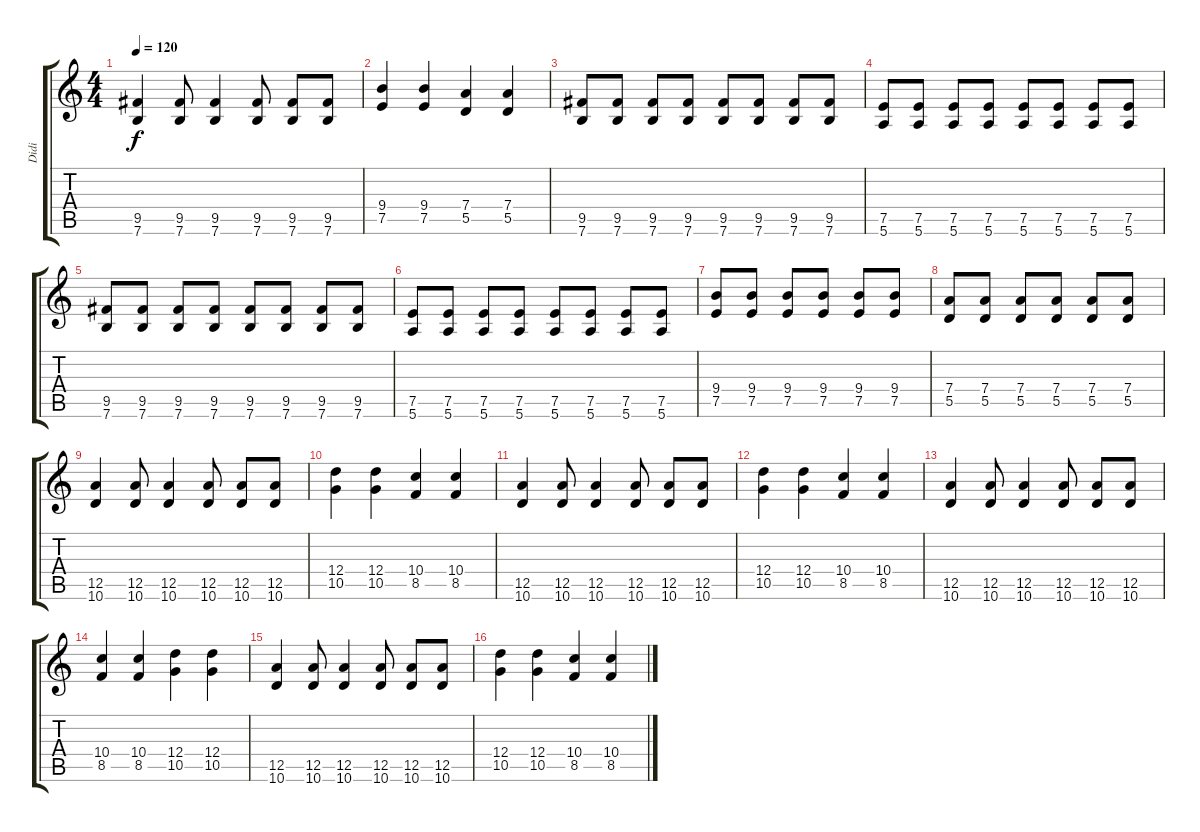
\track ("Didi" "Didi") {instrument distortionguitar}
\staff {score tabs}
\tuning (E4 B3 G3 D3 A2 E2) {hide}
\ts (4 4)
\tempo 120
\clef g2
\ks c
(9.5 7.6).4{dy f} (9.5 7.6).8 (9.5 7.6).4 (9.5 7.6).8 (9.5 7.6).8 (9.5 7.6).8 |
(9.4 7.5).4 (9.4 7.5).4 (7.4 5.5).4 (7.4 5.5).4 |
(9.5 7.6).8 (9.5 7.6).8 (9.5 7.6).8 (9.5 7.6).8 (9.5 7.6).8 (9.5 7.6).8 (9.5 7.6).8 (9.5 7.6).8 |
(7.5 5.6).8 (7.5 5.6).8 (7.5 5.6).8 (7.5 5.6).8 (7.5 5.6).8 (7.5 5.6).8 (7.5 5.6).8 (7.5 5.6).8 |
(9.5 7.6).8 (9.5 7.6).8 (9.5 7.6).8 (9.5 7.6).8 (9.5 7.6).8 (9.5 7.6).8 (9.5 7.6).8 (9.5 7.6).8 |
(7.5 5.6).8 (7.5 5.6).8 (7.5 5.6).8 (7.5 5.6).8 (7.5 5.6).8 (7.5 5.6).8 (7.5 5.6).8 (7.5 5.6).8 |
(9.4 7.5).8 (9.4 7.5).8 (9.4 7.5).8 (9.4 7.5).8 (9.4 7.5).8 (9.4 7.5).8 |
(7.4 5.5).8 (7.4 5.5).8 (7.4 5.5).8 (7.4 5.5).8 (7.4 5.5).8 (7.4 5.5).8 |
(12.5 10.6).4 (12.5 10.6).8 (12.5 10.6).4 (12.5 10.6).8 (12.5 10.6).8 (12.5 10.6).8 |
(12.4 10.5).4 (12.4 10.5).4 (10.4 8.5).4 (10.4 8.5).4 |
(12.5 10.6).4 (12.5 10.6).8 (12.5 10.6).4 (12.5 10.6).8 (12.5 10.6).8 (12.5 10.6).8 |
(12.4 10.5).4 (12.4 10.5).4 (10.4 8.5).4 (10.4 8.5).4 |
(12.5 10.6).4 (12.5 10.6).8 (12.5 10.6).4 (12.5 10.6).8 (12.5 10.6).8 (12.5 10.6).8 |
(10.4 8.5).4 (10.4 8.5).4 (12.4 10.5).4 (12.4 10.5).4 |
(12.5 10.6).4 (12.5 10.6).8 (12.5 10.6).4 (12.5 10.6).8 (12.5 10.6).8 (12.5 10.6).8 |
(12.4 10.5).4 (12.4 10.5).4 (10.4 8.5).4 (10.4 8.5).4
